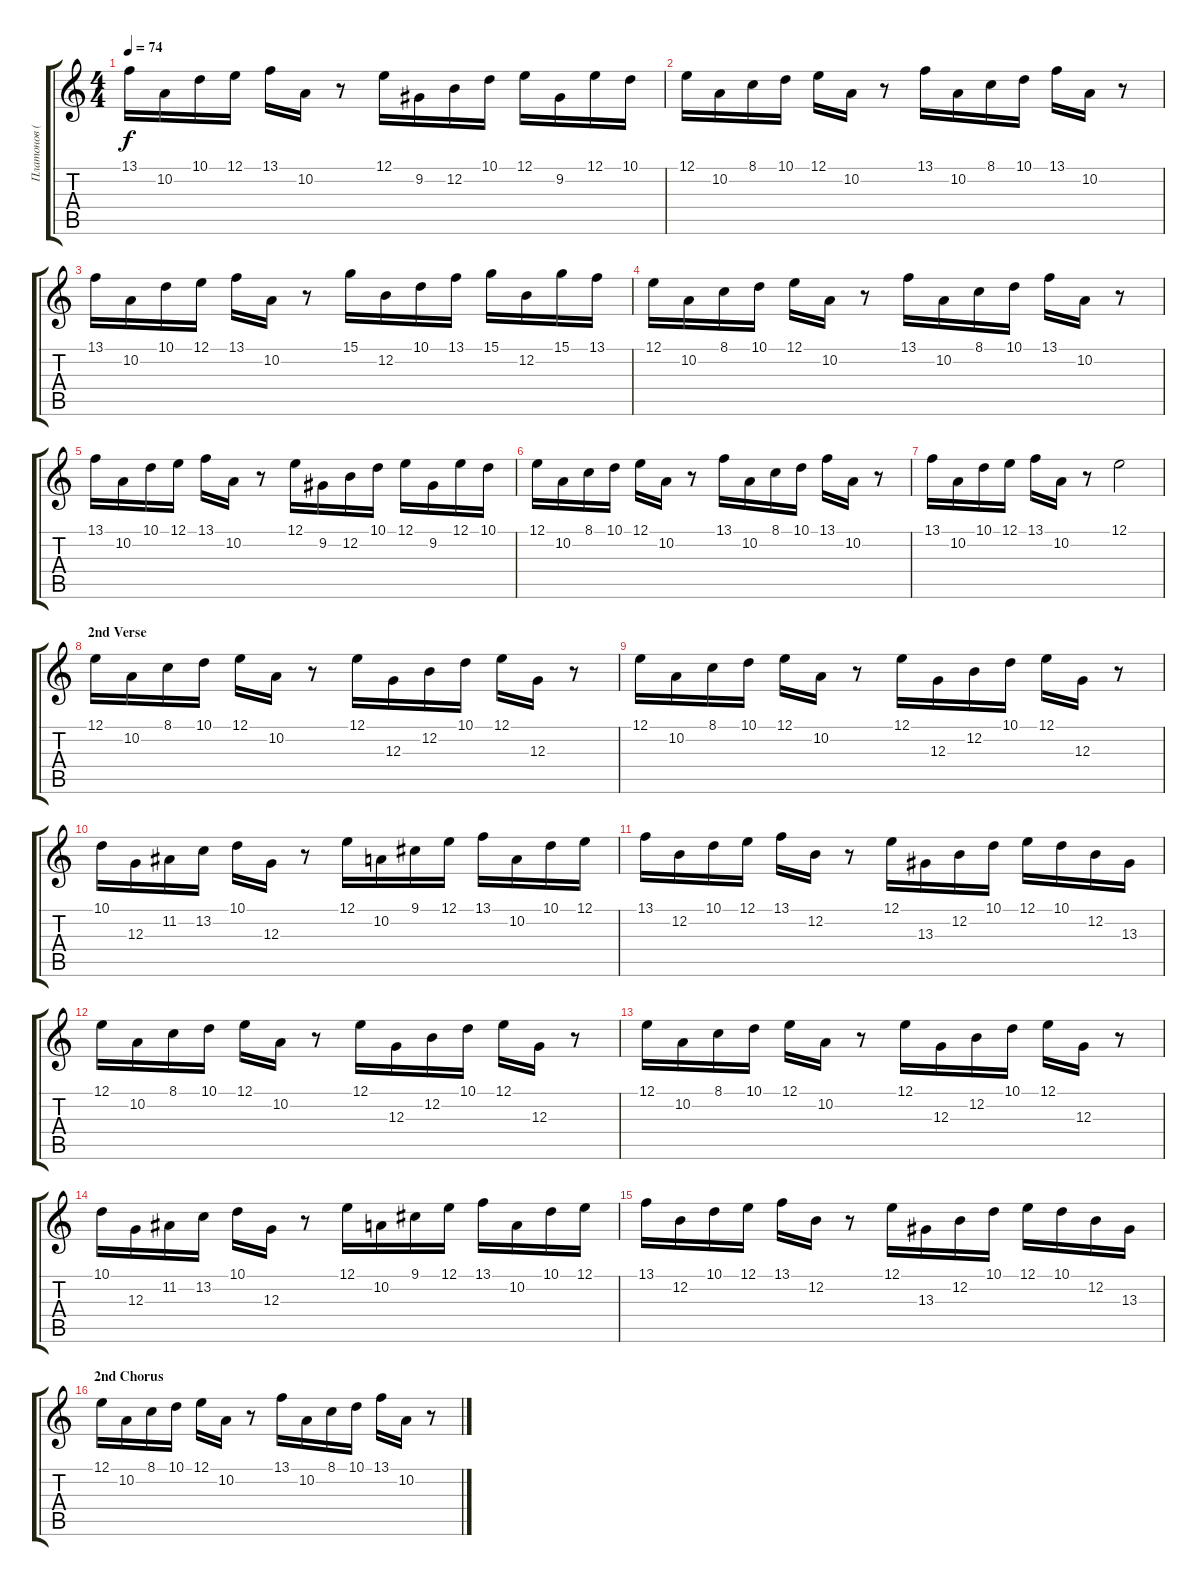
\track ("Платонов (Клавиш. 4)" "Платонов (") {instrument pizzicatostrings}
\staff {score tabs}
\tuning (E4 B3 G3 D3 A2 E2) {hide}
\ts (4 4)
\tempo 74
\clef g2
\ks c
13.1.16{dy f} 10.2.16 10.1.16 12.1.16 13.1.16 10.2.16 r.8 12.1.16 9.2.16 12.2.16 10.1.16 12.1.16 9.2.16 12.1.16 10.1.16 |
12.1.16 10.2.16 8.1.16 10.1.16 12.1.16 10.2.16 r.8 13.1.16 10.2.16 8.1.16 10.1.16 13.1.16 10.2.16 r.8 |
13.1.16 10.2.16 10.1.16 12.1.16 13.1.16 10.2.16 r.8 15.1.16 12.2.16 10.1.16 13.1.16 15.1.16 12.2.16 15.1.16 13.1.16 |
12.1.16 10.2.16 8.1.16 10.1.16 12.1.16 10.2.16 r.8 13.1.16 10.2.16 8.1.16 10.1.16 13.1.16 10.2.16 r.8 |
13.1.16 10.2.16 10.1.16 12.1.16 13.1.16 10.2.16 r.8 12.1.16 9.2.16 12.2.16 10.1.16 12.1.16 9.2.16 12.1.16 10.1.16 |
12.1.16 10.2.16 8.1.16 10.1.16 12.1.16 10.2.16 r.8 13.1.16 10.2.16 8.1.16 10.1.16 13.1.16 10.2.16 r.8 |
13.1.16 10.2.16 10.1.16 12.1.16 13.1.16 10.2.16 r.8 12.1.2 |
\section ("" "2nd Verse")
12.1.16 10.2.16 8.1.16 10.1.16 12.1.16 10.2.16 r.8 12.1.16 12.3.16 12.2.16 10.1.16 12.1.16 12.3.16 r.8 |
12.1.16 10.2.16 8.1.16 10.1.16 12.1.16 10.2.16 r.8 12.1.16 12.3.16 12.2.16 10.1.16 12.1.16 12.3.16 r.8 |
10.1.16 12.3.16 11.2.16 13.2.16 10.1.16 12.3.16 r.8 12.1.16 10.2.16 9.1.16 12.1.16 13.1.16 10.2.16 10.1.16 12.1.16 |
13.1.16 12.2.16 10.1.16 12.1.16 13.1.16 12.2.16 r.8 12.1.16 13.3.16 12.2.16 10.1.16 12.1.16 10.1.16 12.2.16 13.3.16 |
12.1.16 10.2.16 8.1.16 10.1.16 12.1.16 10.2.16 r.8 12.1.16 12.3.16 12.2.16 10.1.16 12.1.16 12.3.16 r.8 |
12.1.16 10.2.16 8.1.16 10.1.16 12.1.16 10.2.16 r.8 12.1.16 12.3.16 12.2.16 10.1.16 12.1.16 12.3.16 r.8 |
10.1.16 12.3.16 11.2.16 13.2.16 10.1.16 12.3.16 r.8 12.1.16 10.2.16 9.1.16 12.1.16 13.1.16 10.2.16 10.1.16 12.1.16 |
13.1.16 12.2.16 10.1.16 12.1.16 13.1.16 12.2.16 r.8 12.1.16 13.3.16 12.2.16 10.1.16 12.1.16 10.1.16 12.2.16 13.3.16 |
\section ("" "2nd Chorus")
12.1.16 10.2.16 8.1.16 10.1.16 12.1.16 10.2.16 r.8 13.1.16 10.2.16 8.1.16 10.1.16 13.1.16 10.2.16 r.8
